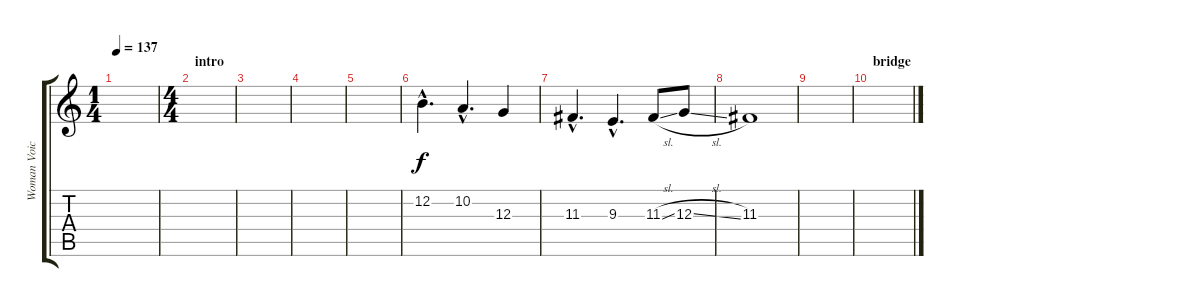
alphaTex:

\track ("Woman Voice" "Woman Voic") {instrument cello}
\staff {score tabs}
\tuning (E4 B3 G3 D3 A2 E2) {hide}
\ts (1 4)
\tempo 137
\clef g2
\ks c
|
\ts (4 4)
\section ("" "intro")
|
|
|
|
12.2{hac}.4{d} 10.2{hac}.4{d} 12.3.4 |
11.3{hac}.4{d} 9.3{hac}.4{d} 11.3{sl}.8 12.3{sl}.8 |
11.3.1 |
|
\section ("" "bridge")
